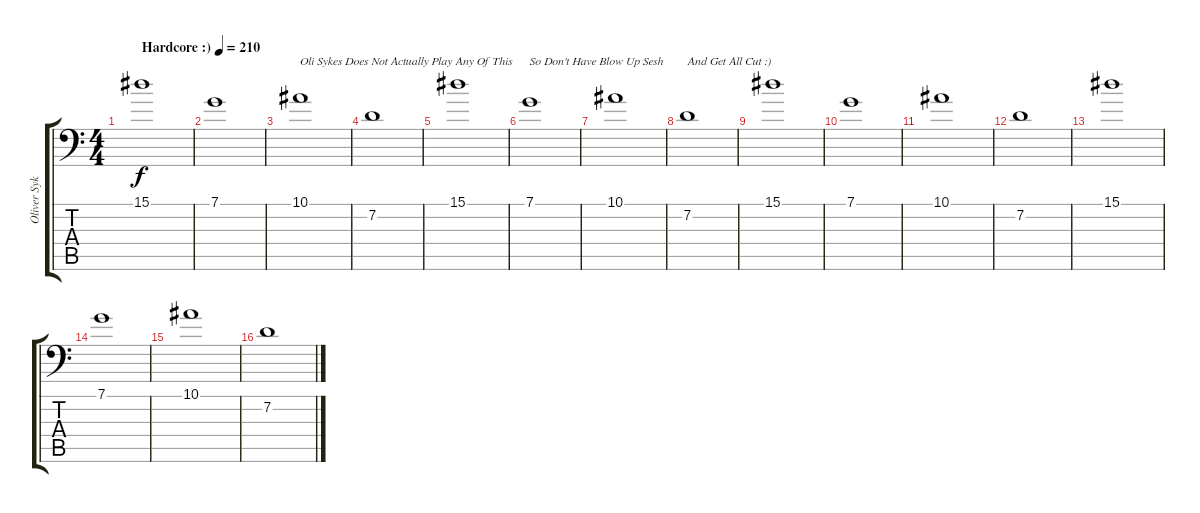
\track ("Oliver Sykes" "Oliver Syk") {instrument acousticgrandpiano}
\staff {score tabs}
\tuning (C4 G3 Eb3 Bb2 F2 Bb1) {hide}
\ts (4 4)
\tempo (210 "Hardcore :)")
\tempo 105
\tempo (210 "Hardcore :)")
\clef f4
\ks c
15.1.1{dy f instrument acousticgrandpiano} |
7.1.1 |
10.1.1{txt "Oli Sykes Does Not Actually Play Any Of This"} |
7.2.1 |
15.1.1 |
7.1.1{txt "So Don't Have Blow Up Sesh"} |
10.1.1 |
7.2.1{txt "And Get All Cut :)"} |
15.1.1 |
7.1.1 |
10.1.1 |
7.2.1 |
15.1.1 |
7.1.1 |
10.1.1 |
7.2.1
